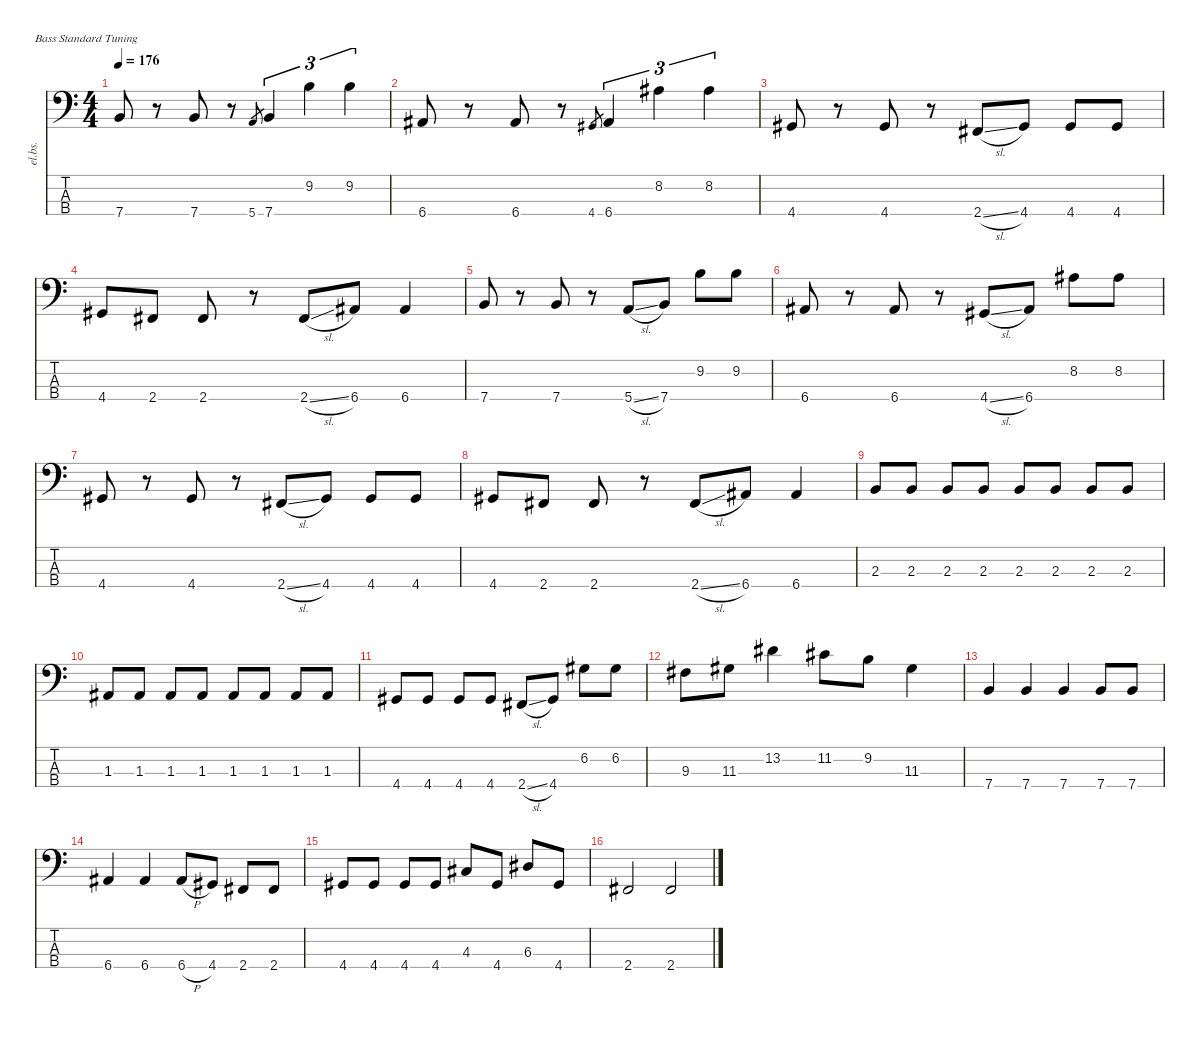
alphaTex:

\defaultSystemsLayout 4
\hideDynamics
\bracketExtendMode nobrackets
\track ("Electric Bass" "el.bs.") {instrument electricbassfinger}
\staff {score tabs}
\tuning (G2 D2 A1 E1)
\ts (4 4)
\tempo 176
\clef f4
\ks c
7.4.8{dy mf beam Up} r.8{beam Down} 7.4.8{beam Up} r.8{beam Down} 5.4.8{gr beam Up} 7.4.4{tu (3 2) beam Up} 9.2.4{tu (3 2) beam Down} 9.2.4{tu (3 2) beam Down} |
6.4{acc #}.8{beam Up} r.8{beam Down} 6.4{acc #}.8{beam Up} r.8{beam Down} 4.4{acc #}.8{gr beam Up} 6.4{acc #}.4{tu (3 2) beam Up} 8.2{acc #}.4{tu (3 2) beam Down} 8.2{acc #}.4{tu (3 2) beam Down} |
4.4{acc #}.8{beam Up} r.8{beam Down} 4.4{acc #}.8{beam Up} r.8{beam Down} 2.4{sl acc #}.8{beam Up} 4.4{acc #}.8{beam Up} 4.4{acc #}.8{beam Up} 4.4{acc #}.8{beam Up} |
4.4{acc #}.8{beam Up} 2.4{acc #}.8{beam Up} 2.4{acc #}.8{beam Up} r.8{beam Down} 2.4{sl acc #}.8{beam Up} 6.4{acc #}.8{beam Up} 6.4{acc #}.4{beam Up} |
7.4.8{beam Up} r.8{beam Down} 7.4.8{beam Up} r.8{beam Down} 5.4{sl}.8{beam Up} 7.4.8{beam Up} 9.2.8{beam Down} 9.2.8{beam Down} |
6.4{acc #}.8{beam Up} r.8{beam Down} 6.4{acc #}.8{beam Up} r.8{beam Down} 4.4{sl acc #}.8{beam Up} 6.4{acc #}.8{beam Up} 8.2{acc #}.8{beam Down} 8.2{acc #}.8{beam Down} |
4.4{acc #}.8{beam Up} r.8{beam Down} 4.4{acc #}.8{beam Up} r.8{beam Down} 2.4{sl acc #}.8{beam Up} 4.4{acc #}.8{beam Up} 4.4{acc #}.8{beam Up} 4.4{acc #}.8{beam Up} |
4.4{acc #}.8{beam Up} 2.4{acc #}.8{beam Up} 2.4{acc #}.8{beam Up} r.8{beam Down} 2.4{sl acc #}.8{beam Up} 6.4{acc #}.8{beam Up} 6.4{acc #}.4{beam Up} |
2.3.8{beam Up} 2.3.8{beam Up} 2.3.8{beam Up} 2.3.8{beam Up} 2.3.8{beam Up} 2.3.8{beam Up} 2.3.8{beam Up} 2.3.8{beam Up} |
1.3{acc #}.8{beam Up} 1.3{acc #}.8{beam Up} 1.3{acc #}.8{beam Up} 1.3{acc #}.8{beam Up} 1.3{acc #}.8{beam Up} 1.3{acc #}.8{beam Up} 1.3{acc #}.8{beam Up} 1.3{acc #}.8{beam Up} |
4.4{acc #}.8{beam Up} 4.4{acc #}.8{beam Up} 4.4{acc #}.8{beam Up} 4.4{acc #}.8{beam Up} 2.4{sl acc #}.8{beam Up} 4.4{acc #}.8{beam Up} 6.2{acc #}.8{beam Down} 6.2{acc #}.8{beam Down} |
9.3{acc #}.8{beam Down} 11.3{acc #}.8{beam Down} 13.2{acc #}.4{beam Down} 11.2{acc #}.8{beam Down} 9.2.8{beam Down} 11.3{acc #}.4{beam Down} |
7.4.4{beam Up} 7.4.4{beam Up} 7.4.4{beam Up} 7.4.8{beam Up} 7.4.8{beam Up} |
6.4{acc #}.4{beam Up} 6.4{acc #}.4{beam Up} 6.4{h acc #}.8{beam Up} 4.4{acc #}.8{beam Up} 2.4{acc #}.8{beam Up} 2.4{acc #}.8{beam Up} |
4.4{acc #}.8{beam Up} 4.4{acc #}.8{beam Up} 4.4{acc #}.8{beam Up} 4.4{acc #}.8{beam Up} 4.3{acc #}.8{beam Up} 4.4{acc #}.8{beam Up} 6.3{acc #}.8{beam Up} 4.4{acc #}.8{beam Up} |
2.4{acc #}.2{beam Up} 2.4{acc #}.2{beam Up}
